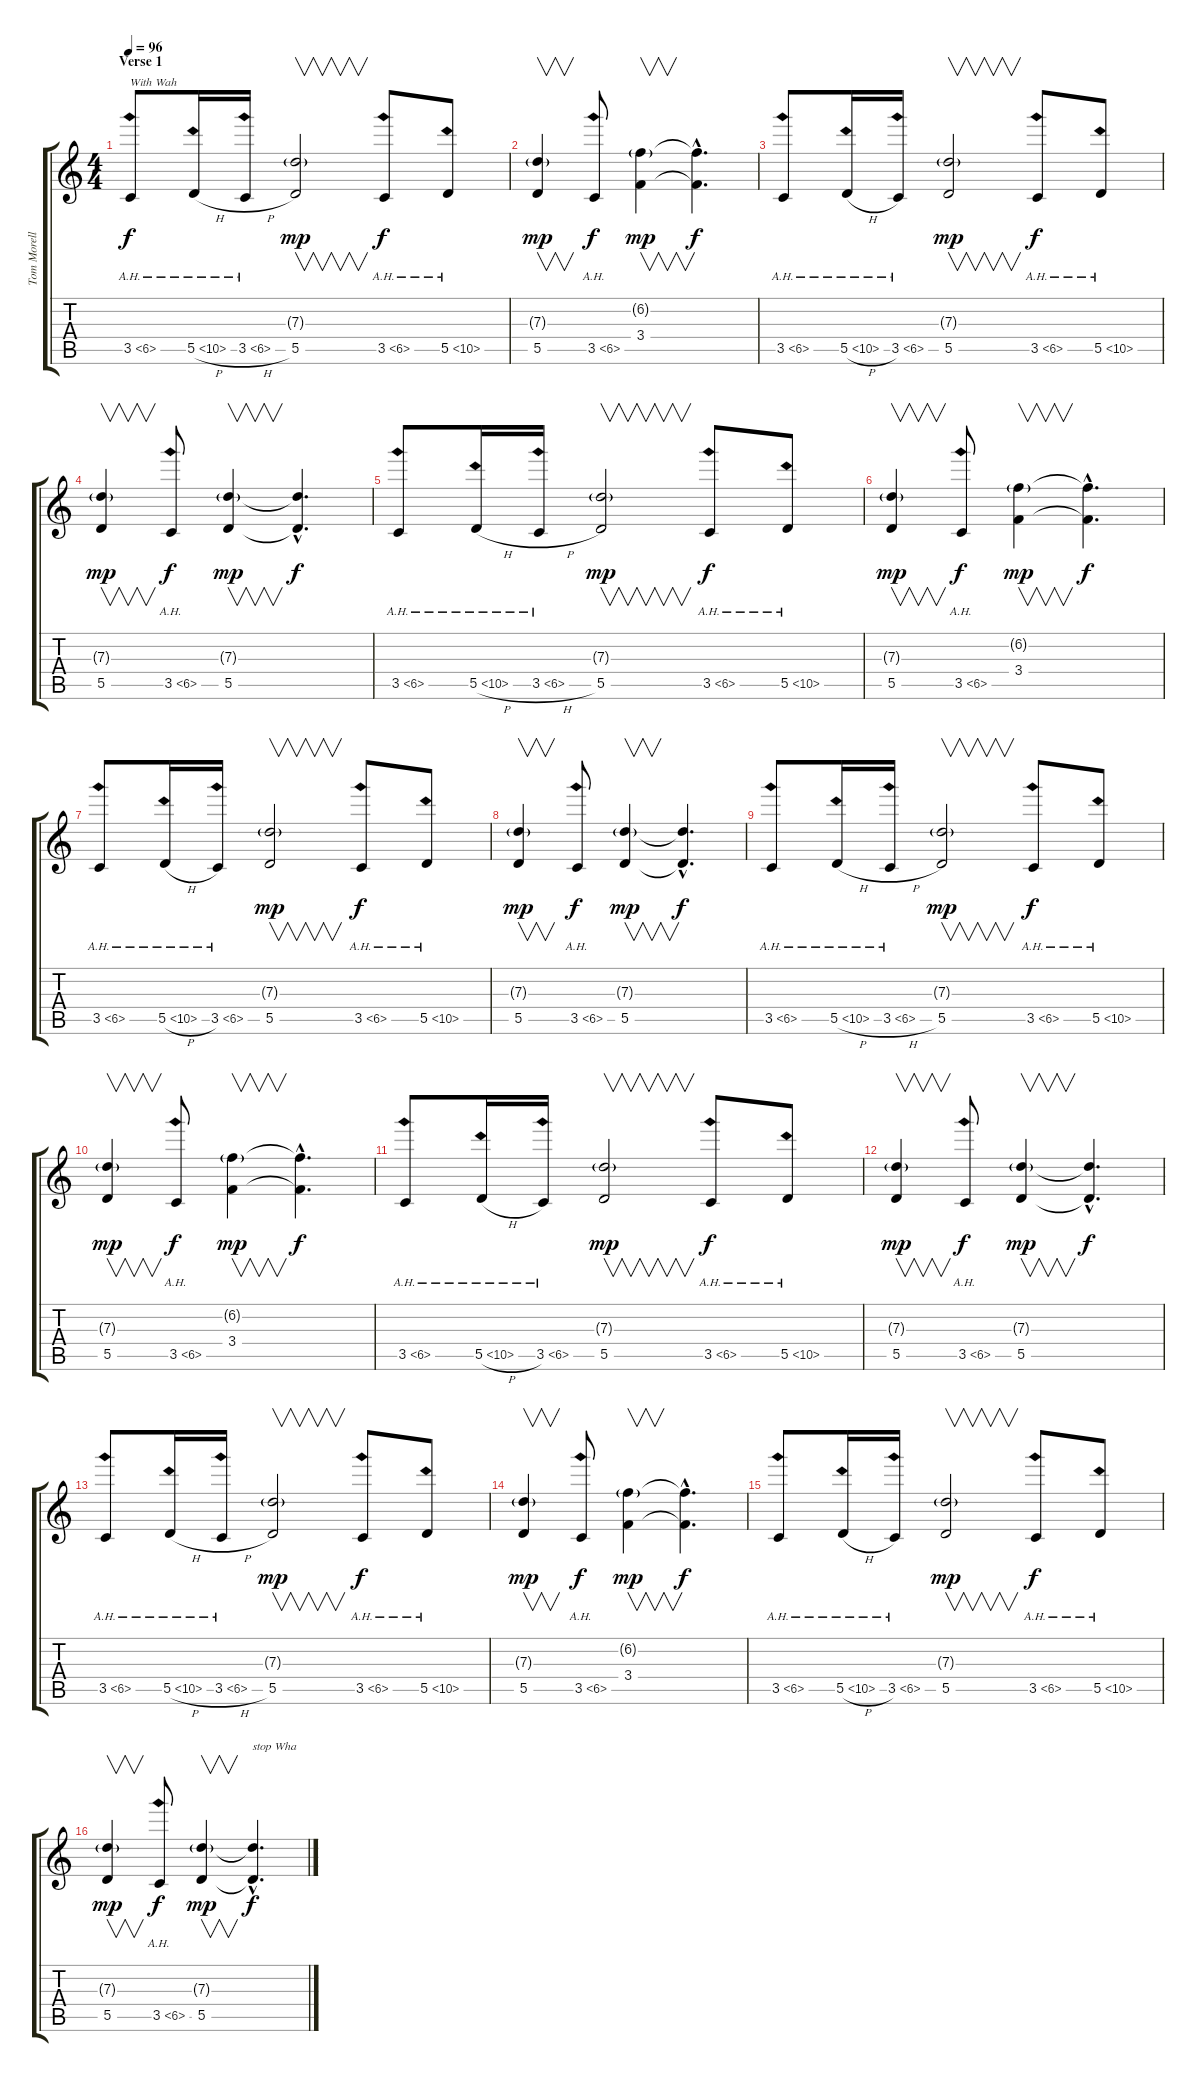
\track ("Tom Morello / Guitar" "Tom Morell") {instrument overdrivenguitar}
\staff {score tabs}
\tuning (E4 B3 G3 D3 A2 D2) {hide}
\ts (4 4)
\section ("" "Verse 1")
\tempo 96
\clef g2
\ks c
3.5{ah 3}.8{txt "With Wah" dy f volume 12 instrument overdrivenguitar} 5.5{ah 5 h}.16 3.5{ah 3 h}.16 (7.3{g} 5.5).2{v dy mp} 3.5{ah 3}.8{dy f} 5.5{ah 5}.8 |
(7.3{g} 5.5).4{v dy mp} 3.5{ah 3}.8{dy f} (6.2{g} 3.4).4{v dy mp} (6.2{hac t} 3.4{hac t}).4{d dy f} |
3.5{ah 3}.8 5.5{ah 5 h}.16 3.5{ah 3}.16 (7.3{g} 5.5).2{v dy mp} 3.5{ah 3}.8{dy f} 5.5{ah 5}.8 |
(7.3{g} 5.5).4{v dy mp} 3.5{ah 3}.8{dy f} (7.3{g} 5.5).4{v dy mp} (7.3{hac t} 5.5{hac t}).4{d dy f} |
3.5{ah 3}.8 5.5{ah 5 h}.16 3.5{ah 3 h}.16 (7.3{g} 5.5).2{v dy mp} 3.5{ah 3}.8{dy f} 5.5{ah 5}.8 |
(7.3{g} 5.5).4{v dy mp} 3.5{ah 3}.8{dy f} (6.2{g} 3.4).4{v dy mp} (6.2{hac t} 3.4{hac t}).4{d dy f} |
3.5{ah 3}.8 5.5{ah 5 h}.16 3.5{ah 3}.16 (7.3{g} 5.5).2{v dy mp} 3.5{ah 3}.8{dy f} 5.5{ah 5}.8 |
(7.3{g} 5.5).4{v dy mp} 3.5{ah 3}.8{dy f} (7.3{g} 5.5).4{v dy mp} (7.3{hac t} 5.5{hac t}).4{d dy f} |
3.5{ah 3}.8 5.5{ah 5 h}.16 3.5{ah 3 h}.16 (7.3{g} 5.5).2{v dy mp} 3.5{ah 3}.8{dy f} 5.5{ah 5}.8 |
(7.3{g} 5.5).4{v dy mp} 3.5{ah 3}.8{dy f} (6.2{g} 3.4).4{v dy mp} (6.2{hac t} 3.4{hac t}).4{d dy f} |
3.5{ah 3}.8 5.5{ah 5 h}.16 3.5{ah 3}.16 (7.3{g} 5.5).2{v dy mp} 3.5{ah 3}.8{dy f} 5.5{ah 5}.8 |
(7.3{g} 5.5).4{v dy mp} 3.5{ah 3}.8{dy f} (7.3{g} 5.5).4{v dy mp} (7.3{hac t} 5.5{hac t}).4{d dy f} |
3.5{ah 3}.8 5.5{ah 5 h}.16 3.5{ah 3 h}.16 (7.3{g} 5.5).2{v dy mp} 3.5{ah 3}.8{dy f} 5.5{ah 5}.8 |
(7.3{g} 5.5).4{v dy mp} 3.5{ah 3}.8{dy f} (6.2{g} 3.4).4{v dy mp} (6.2{hac t} 3.4{hac t}).4{d dy f} |
3.5{ah 3}.8 5.5{ah 5 h}.16 3.5{ah 3}.16 (7.3{g} 5.5).2{v dy mp} 3.5{ah 3}.8{dy f} 5.5{ah 5}.8 |
(7.3{g} 5.5).4{v dy mp} 3.5{ah 3}.8{dy f} (7.3{g} 5.5).4{v dy mp} (7.3{hac t} 5.5{hac t}).4{d txt "stop Wha" dy f}
